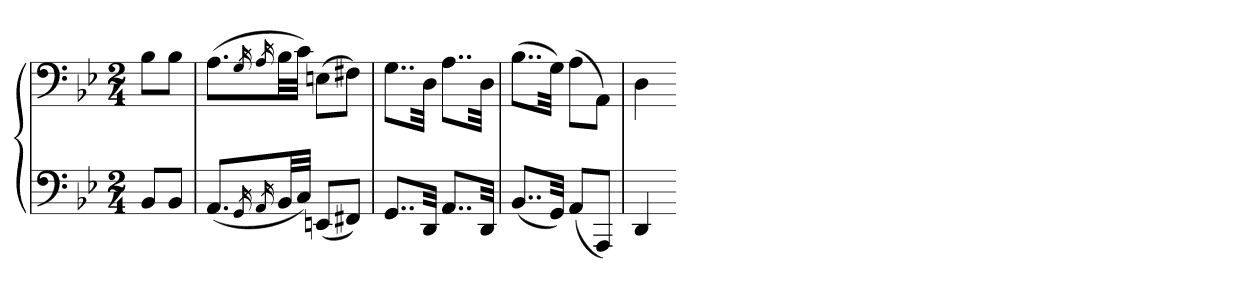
**kern	**kern
*part1	*part1
*staff2	*staff1
*clefF4	*clefF4
*k[b-e-]	*k[b-e-]
*g:	*g:
*M2/4	*M2/4
=	=
8BB-L	8B-L
8BB-J	8B-J
=77	=77
(8.AAL	(8.AL
16qGG	16qG
16qAA	16qA
32BB-LL	32B-LL
32CJJJ)	32cJJJ)
(8EEnL	(8EnL
8FF#XJ)	8F#XJ)
=78	=78
8..GGL	8..GL
32DDJkk	32DJkk
8..AAL	8..AL
32DDJkk	32DJkk
=79	=79
(8..BB-L	(8..B-L
32GGJkk)	32GJkk)
(8AAL	(8AL
8AAAJ)	8AAJ)
=80	=80
4DD	4D
=-	=-
*-	*-
